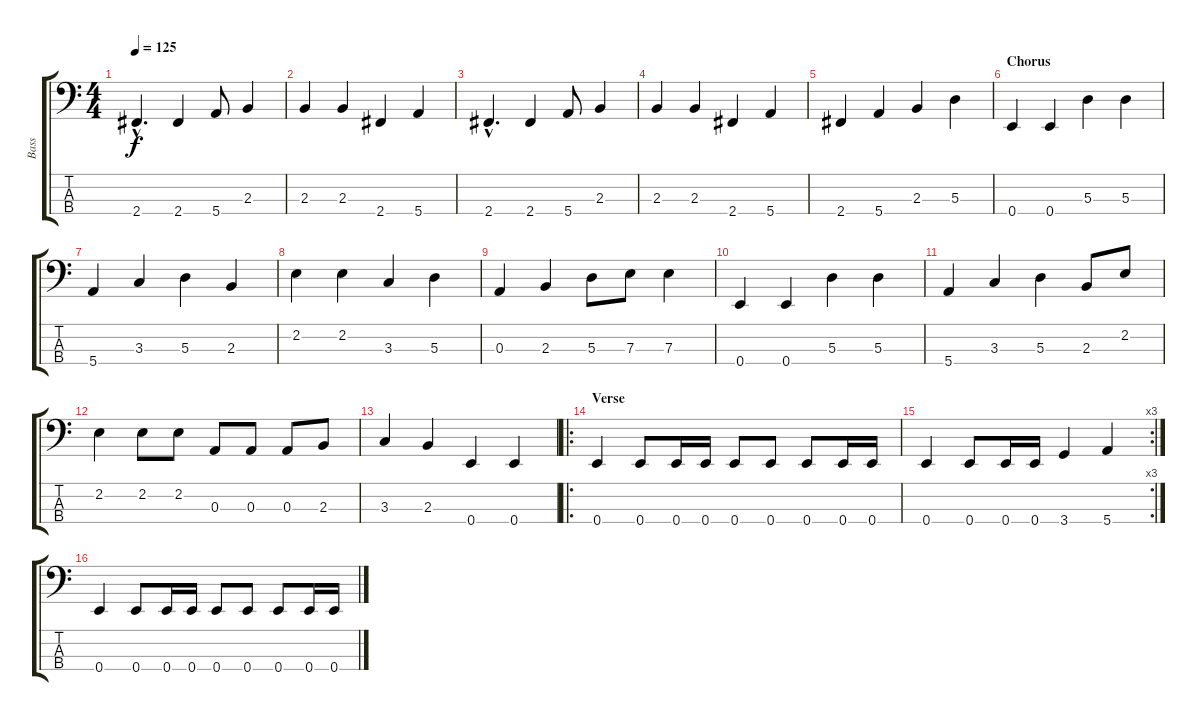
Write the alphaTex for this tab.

\track ("Bass" "Bass") {instrument electricbassfinger}
\staff {score tabs}
\tuning (G2 D2 A1 E1) {hide}
\ts (4 4)
\tempo 125
\clef f4
\ks c
2.4{hac}.4{d dy f} 2.4.4 5.4.8 2.3.4 |
2.3.4 2.3.4 2.4.4 5.4.4 |
2.4{hac}.4{d} 2.4.4 5.4.8 2.3.4 |
2.3.4 2.3.4 2.4.4 5.4.4 |
2.4.4 5.4.4 2.3.4 5.3.4 |
\section ("" "Chorus")
0.4.4 0.4.4 5.3.4 5.3.4 |
5.4.4 3.3.4 5.3.4 2.3.4 |
2.2.4 2.2.4 3.3.4 5.3.4 |
0.3.4 2.3.4 5.3.8 7.3.8 7.3.4 |
0.4.4 0.4.4 5.3.4 5.3.4 |
5.4.4 3.3.4 5.3.4 2.3.8 2.2.8 |
2.2.4 2.2.8 2.2.8 0.3.8 0.3.8 0.3.8 2.3.8 |
3.3.4 2.3.4 0.4.4 0.4.4 |
\ro
\section ("" "Verse")
0.4.4 0.4.8 0.4.16 0.4.16 0.4.8 0.4.8 0.4.8 0.4.16 0.4.16 |
\rc 3
0.4.4 0.4.8 0.4.16 0.4.16 3.4.4 5.4.4 |
0.4.4 0.4.8 0.4.16 0.4.16 0.4.8 0.4.8 0.4.8 0.4.16 0.4.16
